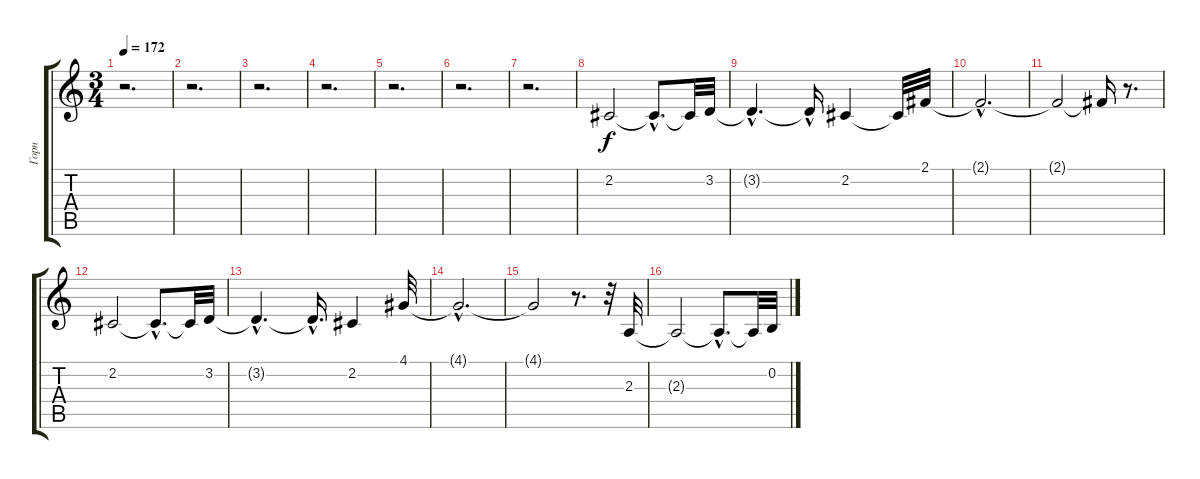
\track ("Горн" "Горн") {instrument frenchhorn}
\staff {score tabs}
\tuning (E4 B3 G3 D3 A2 E2) {hide}
\ts (3 4)
\tempo 172
\clef g2
\ks c
r.2{d dy f} |
r.2{d} |
r.2{d} |
r.2{d} |
r.2{d} |
r.2{d} |
r.2{d} |
2.2.2 2.2{hac t}.8{d} 2.2{t}.32 3.2.32 |
3.2{hac t}.4{d} 3.2{hac t}.16 2.2.4 2.2{t}.32 2.1.32 |
2.1{hac t}.2{d} |
2.1{t}.2 2.1{t}.16 r.8{d} |
2.2.2 2.2{hac t}.8{d} 2.2{t}.32 3.2.32 |
3.2{hac t}.4{d} 3.2{hac t}.16{d} 2.2.4 4.1.32 |
4.1{hac t}.2{d} |
4.1{t}.2 r.8{d} r.32 2.3.32 |
2.3{t}.2 2.3{hac t}.8{d} 2.3{t}.32 0.2.32
